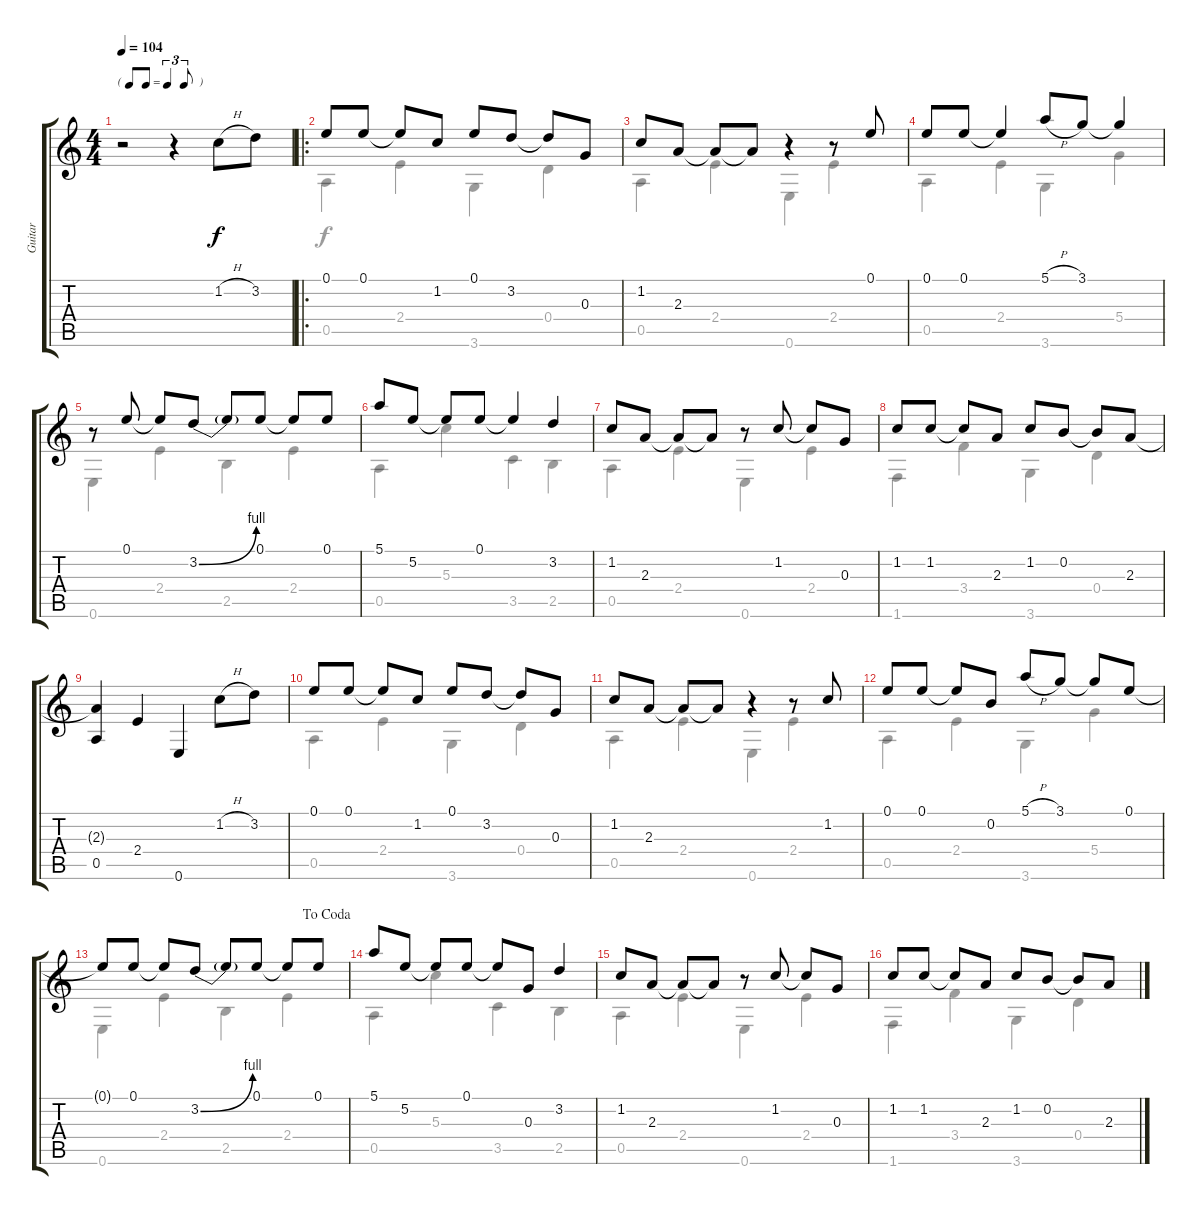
\track ("Guitar" "Guitar") {instrument acousticguitarnylon}
\staff {score tabs}
\tuning (E4 B3 G3 D3 A2 E2) {hide}
\voice
\ts (4 4)
\tf triplet8th
\tempo 104
\clef g2
\ks c
r.2{dy f instrument acousticguitarnylon} r.4 1.2{h}.8 3.2.8 |
\ro
0.1.8 0.1.8 0.1{t}.8 1.2.8 0.1.8 3.2.8 3.2{t}.8 0.3.8 |
1.2.8 2.3.8 2.3{t}.8 2.3{t}.8 r.4 r.8 0.1.8 |
0.1.8 0.1.8 0.1{t}.4 5.1{h}.8 3.1.8 3.1{t}.4 |
r.8 0.1.8 0.1{t}.8 3.2{be (bend 0 0 60 4)}.8 3.2{t}.8 0.1.8 0.1{t}.8 0.1.8 |
5.1.8 5.2.8 5.2{t}.8 0.1.8 0.1{t}.4 3.2.4 |
1.2.8 2.3.8 2.3{t}.8 2.3{t}.8 r.8 1.2.8 1.2{t}.8 0.3.8 |
1.2.8 1.2.8 1.2{t}.8 2.3.8 1.2.8 0.2.8 0.2{t}.8 2.3.8 |
(2.3{t} 0.5).4 2.4.4 0.6.4 1.2{h}.8 3.2.8 |
0.1.8 0.1.8 0.1{t}.8 1.2.8 0.1.8 3.2.8 3.2{t}.8 0.3.8 |
1.2.8 2.3.8 2.3{t}.8 2.3{t}.8 r.4 r.8 1.2.8 |
0.1.8 0.1.8 0.1{t}.8 0.2.8 5.1{h}.8 3.1.8 3.1{t}.8 0.1.8 |
\jump dacoda
0.1{t}.8 0.1.8 0.1{t}.8 3.2{be (bend 0 0 60 4)}.8 3.2{t}.8 0.1.8 0.1{t}.8 0.1.8 |
5.1.8 5.2.8 5.2{t}.8 0.1.8 0.1{t}.8 0.3.8 3.2.4 |
1.2.8 2.3.8 2.3{t}.8 2.3{t}.8 r.8 1.2.8 1.2{t}.8 0.3.8 |
1.2.8 1.2.8 1.2{t}.8 2.3.8 1.2.8 0.2.8 0.2{t}.8 2.3.8
\voice
\clef g2
\ottava regular
\simile none
\ks c
|
0.5.4 2.4.4 3.6.4 0.4.4 |
0.5.4 2.4.4 0.6.4 2.4.4 |
0.5.4 2.4.4 3.6.4 5.4.4 |
0.6.4 2.4.4 2.5.4 2.4.4 |
0.5.4 5.3.4 3.5.4 2.5.4 |
0.5.4 2.4.4 0.6.4 2.4.4 |
1.6.4 3.4.4 3.6.4 0.4.4 |
|
0.5.4 2.4.4 3.6.4 0.4.4 |
0.5.4 2.4.4 0.6.4 2.4.4 |
0.5.4 2.4.4 3.6.4 5.4.4 |
0.6.4 2.4.4 2.5.4 2.4.4 |
0.5.4 5.3.4 3.5.4 2.5.4 |
0.5.4 2.4.4 0.6.4 2.4.4 |
1.6.4 3.4.4 3.6.4 0.4.4
